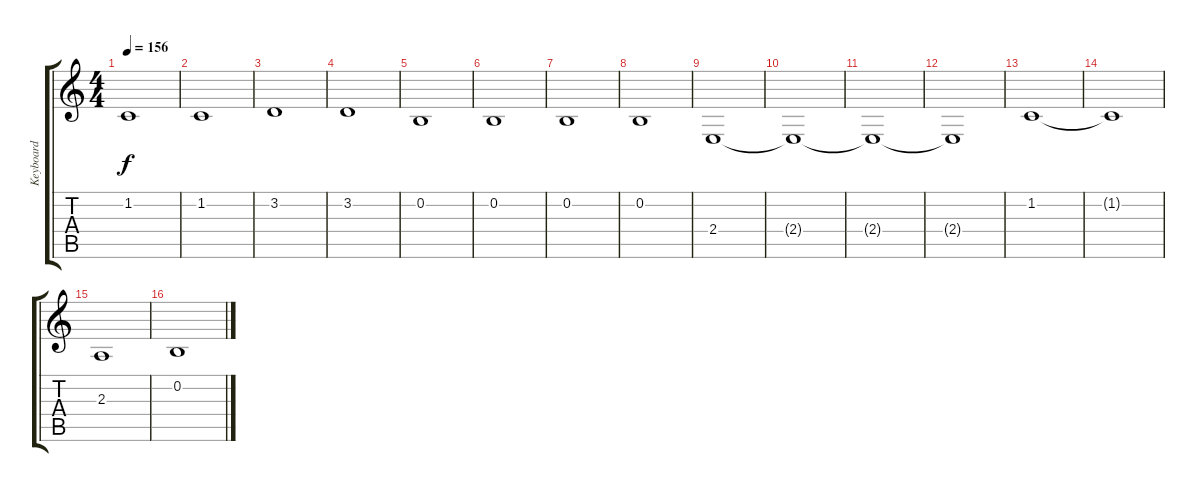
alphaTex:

\track (" Keyboard" " Keyboard") {instrument stringensemble1}
\staff {score tabs}
\tuning (E4 B3 G3 D3 A2 E2) {hide}
\ts (4 4)
\tempo 156
\clef g2
\ks c
1.2.1{dy f} |
1.2.1 |
3.2.1 |
3.2.1 |
0.2.1 |
0.2.1 |
0.2.1 |
0.2.1 |
2.4.1 |
2.4{t}.1 |
2.4{t}.1 |
2.4{t}.1 |
1.2.1 |
1.2{t}.1 |
2.3.1 |
0.2.1
